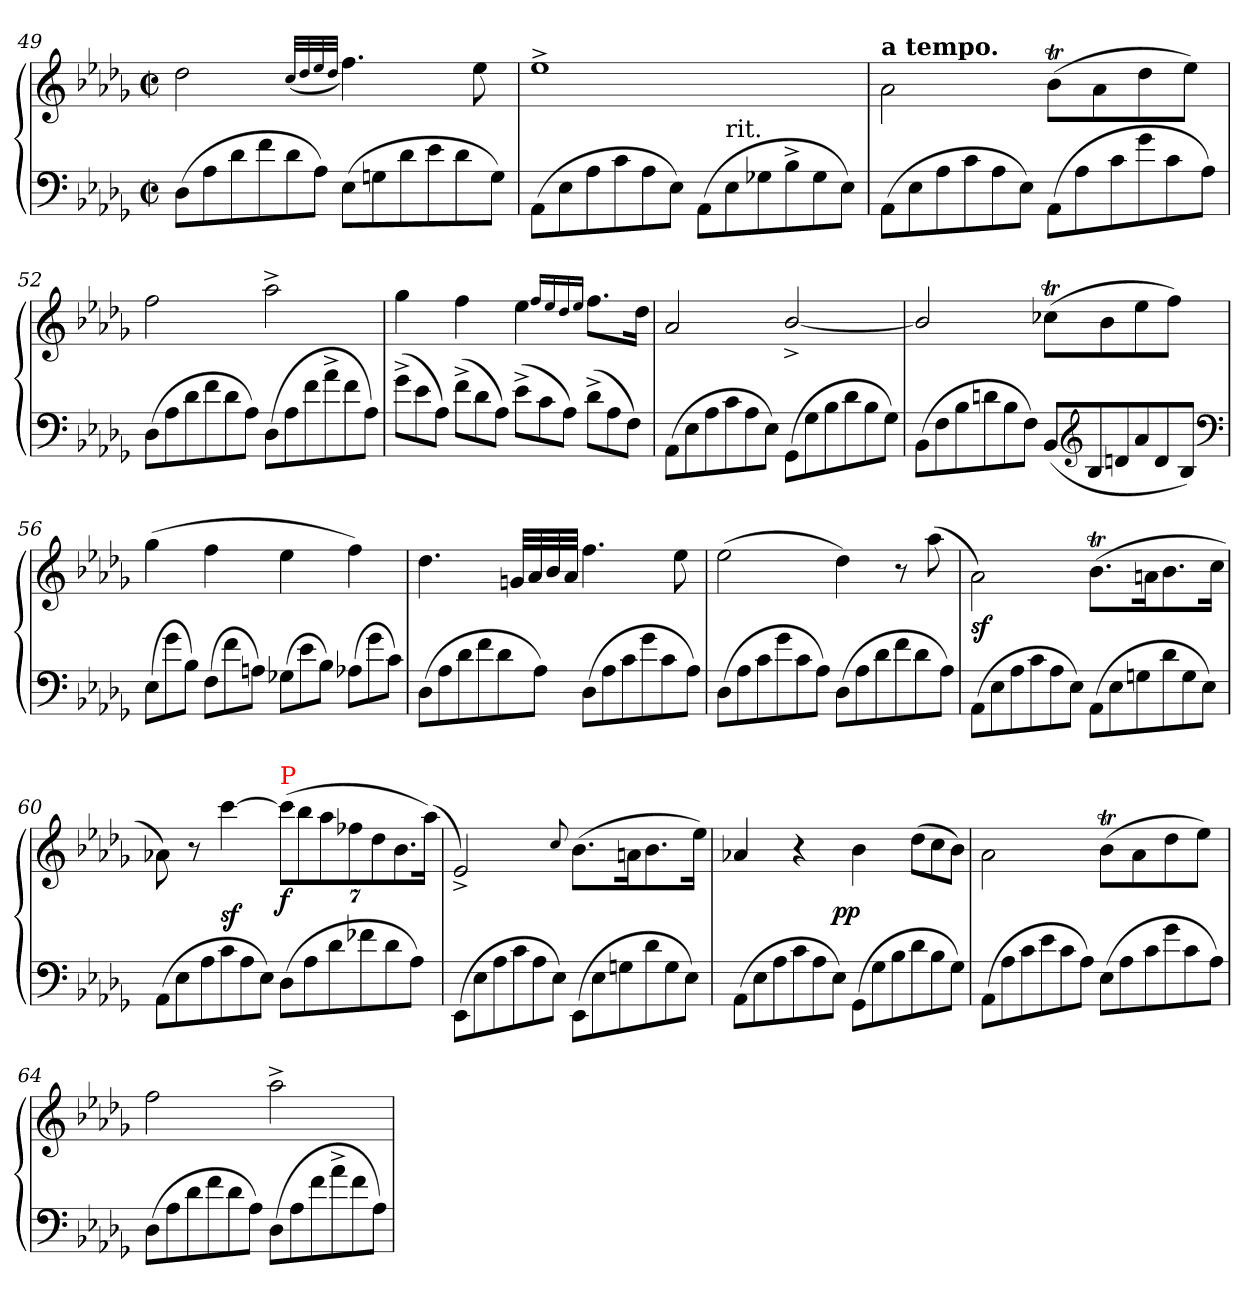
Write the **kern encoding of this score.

**kern	**kern	**dynam
*part1	*part1	*part1
*staff2	*staff1	*staff1/2
*clefF4	*clefG2	*
*k[b-e-a-d-g-]	*k[b-e-a-d-g-]	*
*M2/2	*M2/2	*
*met(c|)	*met(c|)	*
*Xtuplet	*	*
=49	=49	=49
(>12D-L	2dd-\	.
12A-	.	.
12d-	.	.
12f	.	.
12d-	.	.
12A-J)	.	.
.	(<32qqcc/LLL	.
.	32qqdd-/	.
.	32qqee-/	.
.	32qqdd-/JJJ	.
(>12E-L	4.ff\)	.
12Gn	.	.
12d-	.	.
12e-	.	.
12d-	.	.
.	8ee-\	.
12GJ)	.	.
=50	=50	=50
(>12AA-L	1ee-^<	.
12E-	.	.
12A-	.	.
12c	.	.
12A-	.	.
12E-J)	.	.
(>12AA-L	.	.
!LO:TX:a:t=rit.	!	!
12E-	.	.
12G-X	.	.
12B-^>	.	.
12G-	.	.
12E-J)	.	.
=51	=51	=51
!	!LO:TX:a:B:t=a tempo.	!
(>12AA-L	2a-\	.
12E-	.	.
12A-	.	.
12c	.	.
12A-	.	.
12E-J)	.	.
(>12AA-L	(>8b-T\L	.
12A-	.	.
.	8a-	.
12c	.	.
12g-	8dd-	.
12c	.	.
.	8ee-J)	.
12A-J)	.	.
=52	=52	=52
(>12D-L	2ff\	.
12A-	.	.
12d-	.	.
12f	.	.
12d-	.	.
12A-J)	.	.
(>12D-L	2aa-^>\	.
12A-	.	.
12f\	.	.
12a-^<\	.	.
12f\	.	.
12A-J)	.	.
=53	=53	=53
(>12g-^>L	4gg-\	.
12e-	.	.
12A-J)	.	.
(>12f^>L	4ff\	.
12d-	.	.
12A-J)	.	.
(>12e-^>L	4ee-\	.
12c	.	.
12A-J)	.	.
.	16qqff/LL	.
.	16qqee-	.
.	16qqdd-	.
.	16qqee-JJ	.
(>12d-^>L	8.ff\L	.
12A-	.	.
12FJ)	.	.
.	16dd-Jk	.
=54	=54	=54
(>12AA-L	2a-/	.
12E-	.	.
12A-	.	.
12c	.	.
12A-	.	.
12E-J)	.	.
(>12GG-L	[2b-^</	.
12G-	.	.
12B-	.	.
12d-	.	.
12B-	.	.
12G-J)	.	.
=55	=55	=55
(>12BB-L	2b-/]	.
12F	.	.
12B-	.	.
12dn	.	.
12B-	.	.
12FJ)	.	.
(<12BB-L	(>8cc-XTL	.
*clefG2	*	*
12B-	.	.
.	8b-	.
12dn	.	.
12a-	8ee-	.
12d	.	.
.	8ffJ)	.
12B-J)	.	.
*clefF4	*	*
=56	=56	=56
(>12E-L	(>4gg-	.
12g-	.	.
12B-J)	.	.
(>12FL	4ff	.
12f	.	.
12AnJ)	.	.
(>12G-XL	4ee-	.
12e-	.	.
12B-J)	.	.
(>12A-XL	4ff)	.
12g-	.	.
12cJ)	.	.
=57	=57	=57
(>12D-L	4.dd-	.
12A-	.	.
12d-	.	.
12f	.	.
12d-	.	.
.	32gnLLL	.
.	32a-	.
12A-J)	.	.
.	32b-	.
.	32a-JJJ	.
(>12D-L	4.ff	.
12A-	.	.
12c	.	.
12g-	.	.
12c	.	.
.	8ee-	.
12A-J)	.	.
=58	=58	=58
(>12D-L	(>2ee-	.
12A-	.	.
12c	.	.
12g-	.	.
12c	.	.
12A-J)	.	.
(>12D-L	4dd-)	.
12A-	.	.
12d-	.	.
12f	8r	.
12d-	.	.
.	(>8aa-\	.
12A-J)	.	.
=59	=59	=59
(>12AA-L	2a-\)	sf
12E-	.	.
12A-	.	.
12c	.	.
12A-	.	.
12E-J)	.	.
(>12AA-L	(>8.b-TL	.
12E-	.	.
12Gn	.	.
.	16ank	.
12d-	8.b-	.
12G	.	.
12E-J)	.	.
.	16ccJk	.
=60	=60	=60
(>12AA-L	8a-X\)	.
12E-	.	.
.	8r	.
12A-	.	.
12c	[4ccc	sf
12A-	.	.
12E-J)	.	.
*	*Xbrackettup	*
!	!LO:TX:a:color=red:t=P	!
(>12D-L	(>14cccL]	f
.	14bb-	.
12A-	.	.
.	14aa-	.
12d-	.	.
.	14ff-X	.
12f-X	.	.
.	14dd-	.
12d-	.	.
.	14.b-	.
12A-J)	.	.
.	(>28aa-Jk)	.
=61	=61	=61
(>12EE-L	2e-^/)	.
12E-	.	.
12A-	.	.
12c	.	.
12A-	.	.
12E-J)	.	.
.	8qqcc/	.
(>12EE-L	(>8.b-L	.
12E-	.	.
12Gn	.	.
.	16ank	.
12d-	8.b-	.
12G	.	.
12E-J)	.	.
.	16ee-Jk)	.
=62	=62	=62
*	*^	*
(>12AA-L	4a-X/	3ryy	.
12E-	.	.	.
12A-	.	.	.
12c	4r	.	.
12A-	.	12ryy	.
12E-J)	.	3..ryy	pp
(>12GG-L	4b-	.	.
12G-	.	.	.
12B-	.	.	.
*	*Xtuplet	*	*
12d-	(>12dd-L	.	.
12B-	12cc	.	.
12G-J)	12b-J)	.	.
*	*v	*v	*
=63	=63	=63
(>12AA-L	2a-\	.
12A-	.	.
12c	.	.
12e-	.	.
12c	.	.
12A-J)	.	.
(>12E-L	(>8b-T\L	.
12A-	.	.
.	8a-	.
12c	.	.
12g-	8dd-	.
12c	.	.
.	8ee-J)	.
12A-J)	.	.
=64	=64	=64
(>12D-L	2ff\	.
12A-	.	.
12d-	.	.
12f	.	.
12d-	.	.
12A-J)	.	.
(>12D-L	2aa-^>\	.
12A-	.	.
12f\	.	.
12a-^<\	.	.
12f\	.	.
12A-J)	.	.
=	=	=
*-	*-	*-
